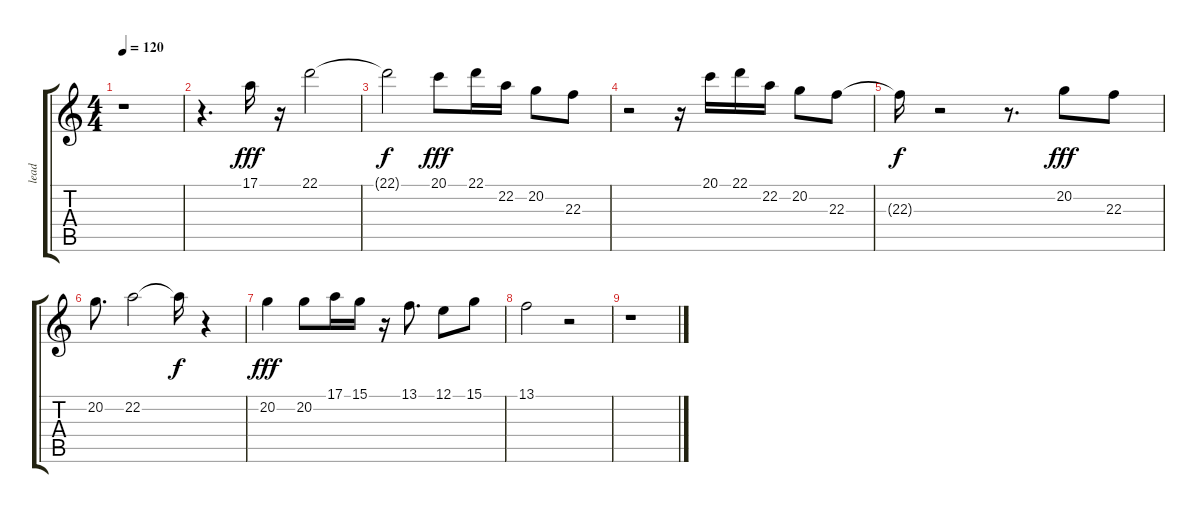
\track ("lead" "lead") {instrument lead1square}
\staff {score tabs}
\tuning (E4 B3 G3 D3 A2 E2) {hide}
\ts (4 4)
\tempo 120
\clef g2
\ks c
r.1{dy fff} |
r.4{d} 17.1.16 r.16 22.1.2 |
22.1{t}.2{dy f} 20.1.8{dy fff} 22.1.16 22.2.16 20.2.8 22.3.8 |
r.2 r.16 20.1.16 22.1.16 22.2.16 20.2.8 22.3.8 |
22.3{t}.16{dy f} r.2 r.8{d} 20.2.8{dy fff} 22.3.8 |
20.2.8{d} 22.2.2 22.2{t}.16{dy f} r.4 |
20.2.4{dy fff} 20.2.8 17.1.16 15.1.16 r.16 13.1.8{d} 12.1.8 15.1.8 |
13.1.2 r.2 |
r.1
